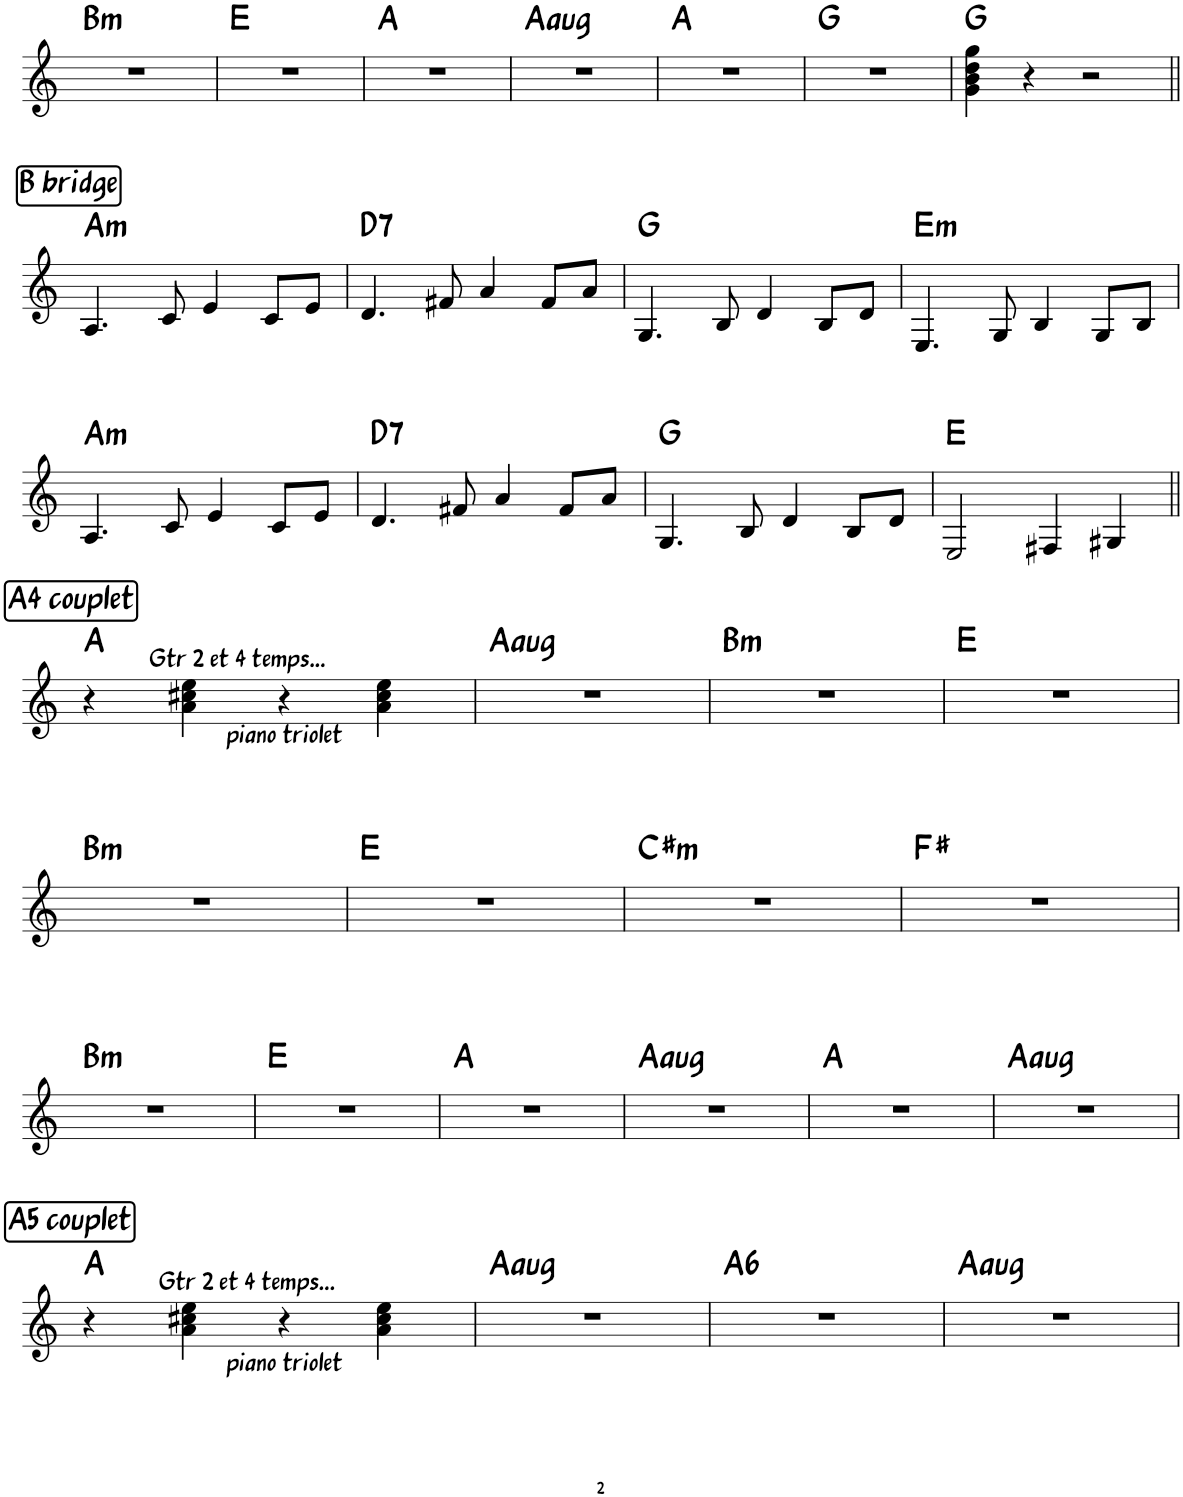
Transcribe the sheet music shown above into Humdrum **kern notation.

**kern	**harte
*part1	*part1
*staff1	*
*I"Piano	*
*I'Pno.	*
!!LO:PB:g=z
*clefG2	*
*k[]	*
*M4/4	*
=39	=39
!	!LO:H:kt=m
1r	B:min
=40	=40
1r	E:maj
=41	=41
1r	A:maj
=42	=42
!	!LO:H:kt=aug
1r	A:aug
=43	=43
1r	A:maj
=44	=44
1r	G:maj
=45	=45
4g\ 4b\ 4dd\ 4gg\	G:maj
4r	.
2r	.
!!LO:LB:g=z
!!LO:REH:place=s1:a:cj:fs=14:t=B bridge
=46||	=46||
!	!LO:H:kt=m
4.A/	A:min
8c/	.
4e/	.
8c/L	.
8e/J	.
=47	=47
!	!LO:H:kt=7
4.d/	D:7
8f#X/	.
4a/	.
8f#/L	.
8a/J	.
=48	=48
4.G/	G:maj
8B/	.
4d/	.
8B/L	.
8d/J	.
=49	=49
!	!LO:H:kt=m
4.E/	E:min
8G/	.
4B/	.
8G/L	.
8B/J	.
!!LO:LB:g=z
=50	=50
!	!LO:H:kt=m
4.A/	A:min
8c/	.
4e/	.
8c/L	.
8e/J	.
=51	=51
!	!LO:H:kt=7
4.d/	D:7
8f#X/	.
4a/	.
8f#/L	.
8a/J	.
=52	=52
4.G/	G:maj
8B/	.
4d/	.
8B/L	.
8d/J	.
=53	=53
2E/	E:maj
4F#X/	.
4G#X/	.
!!LO:LB:g=z
!!LO:REH:place=s1:a:cj:fs=14:t=A4 couplet
=54||	=54||
!LO:TX:a:t=Gtr 2 et 4 temps...	!
4r	A:maj
4a\ 4cc#X\ 4ee\	.
!LO:TX:a:t=piano triolet	!
4r	.
4a\ 4cc#\ 4ee\	.
=55	=55
!	!LO:H:kt=aug
1r	A:aug
=56	=56
!	!LO:H:kt=m
1r	B:min
=57	=57
1r	E:maj
!!LO:LB:g=z
=58	=58
!	!LO:H:kt=m
1r	B:min
=59	=59
1r	E:maj
=60	=60
!	!LO:H:kt=m
1r	C#:min
=61	=61
1r	F#:maj
!!LO:LB:g=z
=62	=62
!	!LO:H:kt=m
1r	B:min
=63	=63
1r	E:maj
=64	=64
1r	A:maj
=65	=65
!	!LO:H:kt=aug
1r	A:aug
=66	=66
1r	A:maj
=67	=67
!	!LO:H:kt=aug
1r	A:aug
!!LO:LB:g=z
!!LO:REH:place=s1:a:cj:fs=14:t=A5 couplet
=68	=68
!LO:TX:a:t=Gtr 2 et 4 temps...	!
4r	A:maj
4a\ 4cc#X\ 4ee\	.
!LO:TX:b:t=piano triolet	!
4r	.
4a\ 4cc#\ 4ee\	.
=69	=69
!	!LO:H:kt=aug
1r	A:aug
=70	=70
!	!LO:H:kt=6
1r	A:maj6
=71	=71
!	!LO:H:kt=aug
1r	A:aug
=	=
*-	*-
